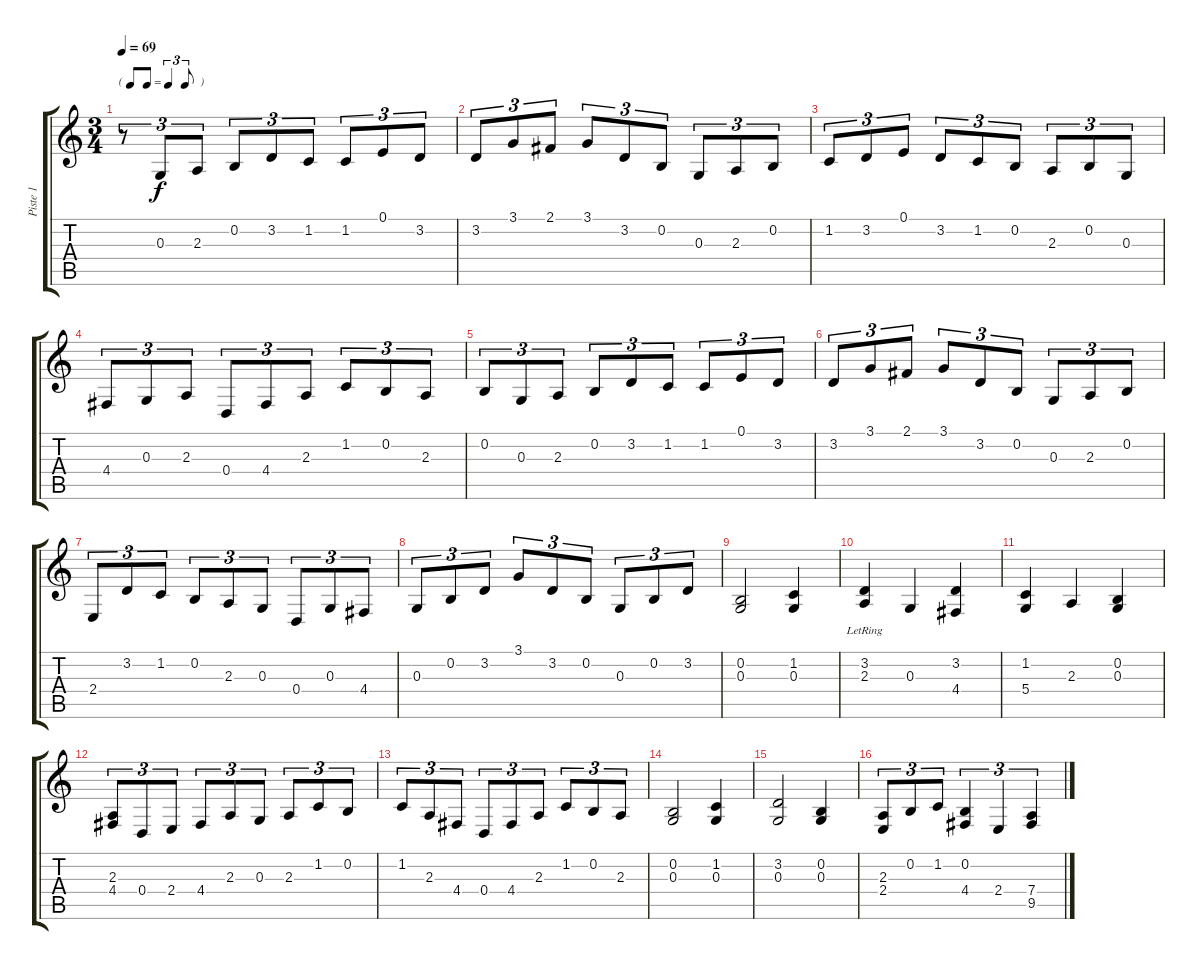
\track ("Piste 1" "Piste 1") {instrument acousticgrandpiano}
\staff {score tabs}
\tuning (E4 B3 G3 D3 A2 E2) {hide}
\ts (3 4)
\tf triplet8th
\tempo 69
\clef g2
\ks c
r.8{tu (3 2) dy f instrument acousticgrandpiano} 0.3.8{tu (3 2)} 2.3.8{tu (3 2)} 0.2.8{tu (3 2)} 3.2.8{tu (3 2)} 1.2.8{tu (3 2)} 1.2.8{tu (3 2)} 0.1.8{tu (3 2)} 3.2.8{tu (3 2)} |
3.2.8{tu (3 2)} 3.1.8{tu (3 2)} 2.1.8{tu (3 2)} 3.1.8{tu (3 2)} 3.2.8{tu (3 2)} 0.2.8{tu (3 2)} 0.3.8{tu (3 2)} 2.3.8{tu (3 2)} 0.2.8{tu (3 2)} |
1.2.8{tu (3 2)} 3.2.8{tu (3 2)} 0.1.8{tu (3 2)} 3.2.8{tu (3 2)} 1.2.8{tu (3 2)} 0.2.8{tu (3 2)} 2.3.8{tu (3 2)} 0.2.8{tu (3 2)} 0.3.8{tu (3 2)} |
4.4.8{tu (3 2)} 0.3.8{tu (3 2)} 2.3.8{tu (3 2)} 0.4.8{tu (3 2)} 4.4.8{tu (3 2)} 2.3.8{tu (3 2)} 1.2.8{tu (3 2)} 0.2.8{tu (3 2)} 2.3.8{tu (3 2)} |
0.2.8{tu (3 2)} 0.3.8{tu (3 2)} 2.3.8{tu (3 2)} 0.2.8{tu (3 2)} 3.2.8{tu (3 2)} 1.2.8{tu (3 2)} 1.2.8{tu (3 2)} 0.1.8{tu (3 2)} 3.2.8{tu (3 2)} |
3.2.8{tu (3 2)} 3.1.8{tu (3 2)} 2.1.8{tu (3 2)} 3.1.8{tu (3 2)} 3.2.8{tu (3 2)} 0.2.8{tu (3 2)} 0.3.8{tu (3 2)} 2.3.8{tu (3 2)} 0.2.8{tu (3 2)} |
2.4.8{tu (3 2)} 3.2.8{tu (3 2)} 1.2.8{tu (3 2)} 0.2.8{tu (3 2)} 2.3.8{tu (3 2)} 0.3.8{tu (3 2)} 0.4.8{tu (3 2)} 0.3.8{tu (3 2)} 4.4.8{tu (3 2)} |
0.3.8{tu (3 2)} 0.2.8{tu (3 2)} 3.2.8{tu (3 2)} 3.1.8{tu (3 2)} 3.2.8{tu (3 2)} 0.2.8{tu (3 2)} 0.3.8{tu (3 2)} 0.2.8{tu (3 2)} 3.2.8{tu (3 2)} |
(0.2 0.3).2 (1.2 0.3).4 |
(3.2{lr} 2.3).4 0.3.4 (3.2 4.4).4 |
(1.2 5.4).4 2.3.4 (0.2 0.3).4 |
(2.3 4.4).8{tu (3 2)} 0.4.8{tu (3 2)} 2.4.8{tu (3 2)} 4.4.8{tu (3 2)} 2.3.8{tu (3 2)} 0.3.8{tu (3 2)} 2.3.8{tu (3 2)} 1.2.8{tu (3 2)} 0.2.8{tu (3 2)} |
1.2.8{tu (3 2)} 2.3.8{tu (3 2)} 4.4.8{tu (3 2)} 0.4.8{tu (3 2)} 4.4.8{tu (3 2)} 2.3.8{tu (3 2)} 1.2.8{tu (3 2)} 0.2.8{tu (3 2)} 2.3.8{tu (3 2)} |
(0.2 0.3).2 (1.2 0.3).4 |
(3.2 0.3).2 (0.2 0.3).4 |
(2.3 2.4).8{tu (3 2)} 0.2.8{tu (3 2)} 1.2.8{tu (3 2)} (0.2 4.4).4{tu (3 2)} 2.4.4{tu (3 2)} (7.4 9.5).4{tu (3 2)}
